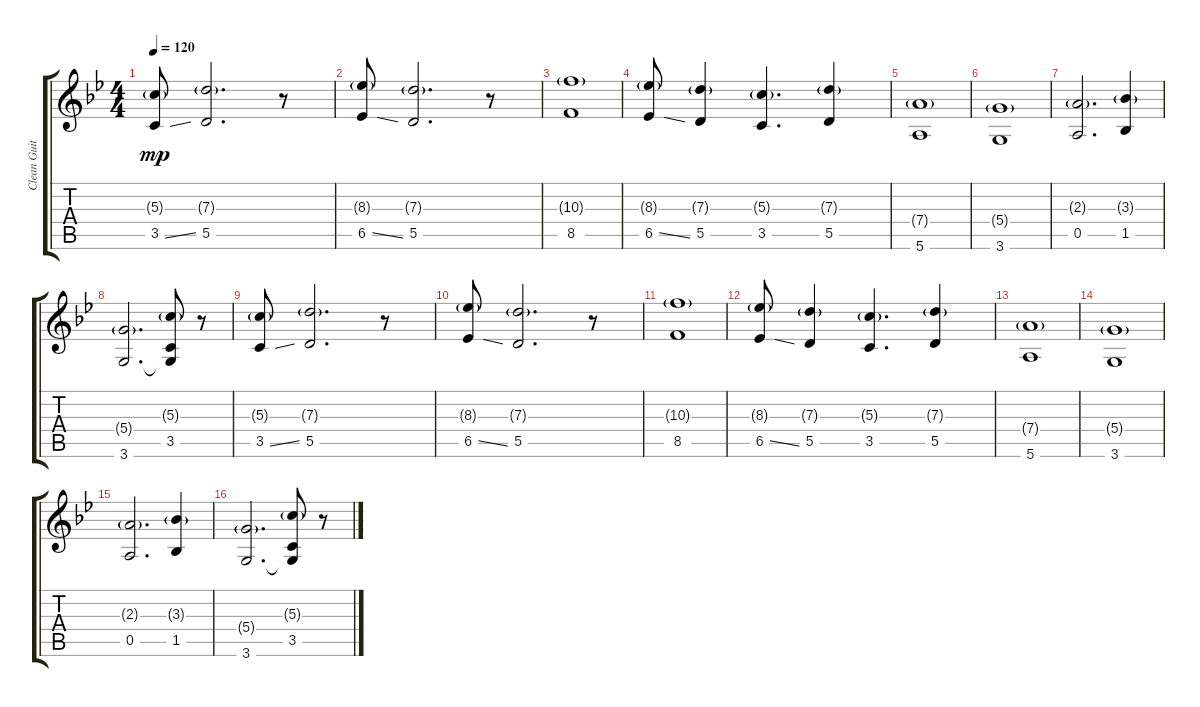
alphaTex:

\track ("Clean Guitar" "Clean Guit") {instrument electricguitarjazz}
\staff {score tabs}
\tuning (E4 B3 G3 D3 A2 E2) {hide}
\ts (4 4)
\tempo 120
\clef g2
\ks bb
(5.3{g} 3.5{ss}).8{dy mp} (7.3{g} 5.5).2{d} r.8 |
(8.3{g} 6.5{ss}).8 (7.3{g} 5.5).2{d} r.8 |
(10.3{g} 8.5).1 |
(8.3{g} 6.5{ss}).8 (7.3{g} 5.5).4 (5.3{g} 3.5).4{d} (7.3{g} 5.5).4 |
(7.4{g} 5.6).1 |
(5.4{g} 3.6).1 |
(2.3{g} 0.5).2{d} (3.3{g} 1.5).4 |
(5.4{g} 3.6).2{d} (5.3{g} 3.5 3.6{t}).8 r.8 |
(5.3{g} 3.5{ss}).8 (7.3{g} 5.5).2{d} r.8 |
(8.3{g} 6.5{ss}).8 (7.3{g} 5.5).2{d} r.8 |
(10.3{g} 8.5).1 |
(8.3{g} 6.5{ss}).8 (7.3{g} 5.5).4 (5.3{g} 3.5).4{d} (7.3{g} 5.5).4 |
(7.4{g} 5.6).1 |
(5.4{g} 3.6).1 |
(2.3{g} 0.5).2{d} (3.3{g} 1.5).4 |
(5.4{g} 3.6).2{d} (5.3{g} 3.5 3.6{t}).8 r.8
